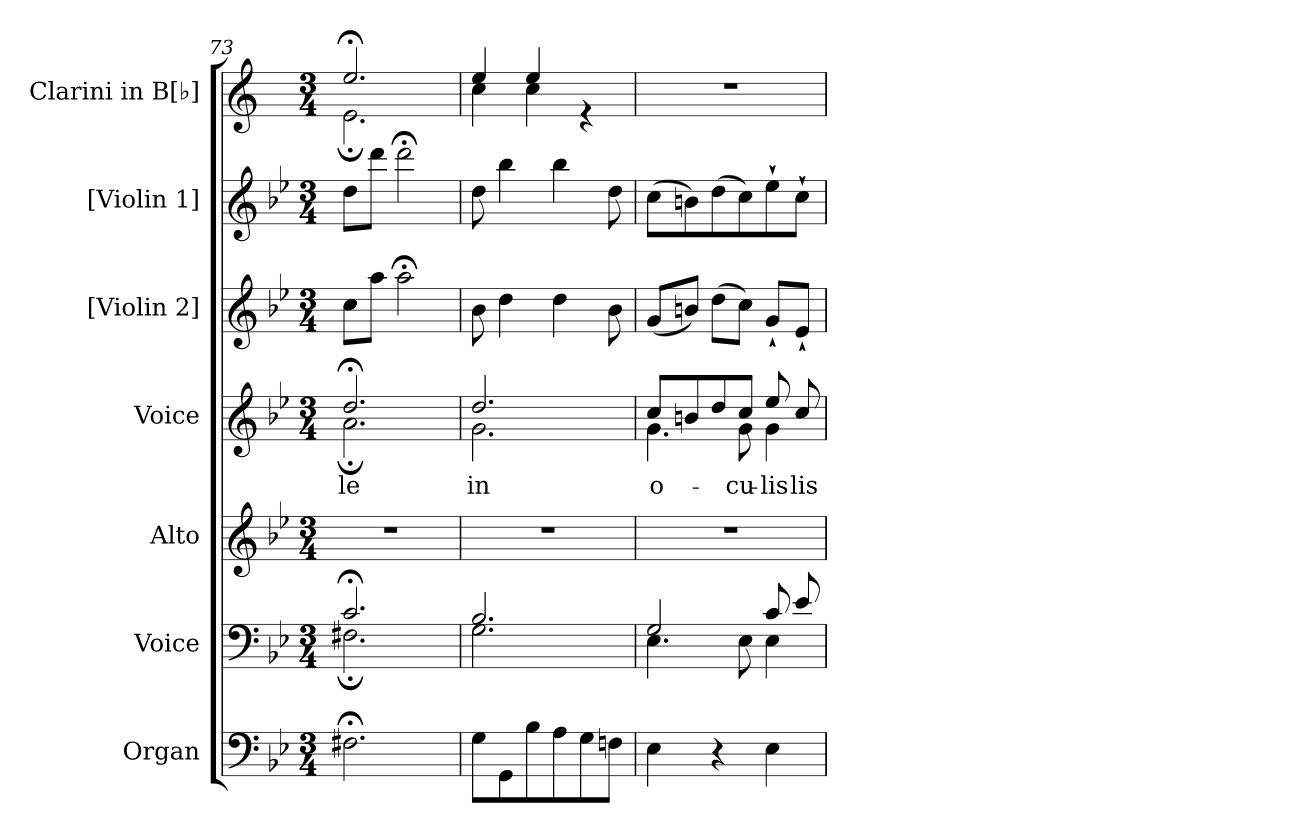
**kern	**kern	**kern	**kern	**text	**kern	**kern	**kern
*part7	*part6	*part5	*part4	*part4	*part3	*part2	*part1
*staff7	*staff6	*staff5	*staff4	*staff4	*staff3	*staff2	*staff1
*I"Organ	*I"Voice	*I"Alto	*I"Voice	*	*I"[Violin 2]	*I"[Violin 1]	*I"Clarini in B[♭]
*	*	*I'A	*	*	*I'Vln	*I'Vln	*
*clefF4	*clefF4	*clefG2	*clefG2	*	*clefG2	*clefG2	*clefG2
*	*	*	*	*	*	*	*ITrd1c2
*k[b-e-]	*k[b-e-]	*k[b-e-]	*k[b-e-]	*	*k[b-e-]	*k[b-e-]	*k[b-e-]
*M3/4	*M3/4	*M3/4	*M3/4	*	*M3/4	*M3/4	*M3/4
=73	=73	=73	=73	=73	=73	=73	=73
*	*^	*	*	*	*	*	*
!	!	!	!	!	!LO:LY:b	!	!	!
*	*	*	*	*^	*	*	*	*^
2.F#X;<\	2.c;</	2.F#X;\	2.r	2.dd;</	2.a;\	-le	8cc\L	8dd\L	2.dd;</	2.d;\
.	.	.	.	.	.	.	8aa\J	8ddd\J	.	.
.	.	.	.	.	.	.	2aa;<\	2ddd;<\	.	.
=74	=74	=74	=74	=74	=74	=74	=74	=74	=74	=74
!	!	!	!	!	!	!LO:LY:b	!	!	!	!
8G\L	2.B-/	2.G\	2.r	2.dd/	2.g\	in	8b-\	8dd\	4dd/	4b-\
8GG\	.	.	.	.	.	.	4dd\	4bb-\	.	.
8B-\	.	.	.	.	.	.	.	.	4dd/	4b-\
8A\	.	.	.	.	.	.	4dd\	4bb-\	.	.
8G\	.	.	.	.	.	.	.	.	4re	4ryy
8Fn\J	.	.	.	.	.	.	8b-\	8dd\	.	.
*	*	*	*	*	*	*	*	*	*v	*v
=75	=75	=75	=75	=75	=75	=75	=75	=75	=75
!	!	!	!	!	!	!LO:LY:b	!	!	!
!	!	!	!	!	!	!LO:LY:b	!	!	!
4E-\	2G/	4.E-\	2.r	8cc/L	4.g\	o-	(8g/L	(8cc\L	2.r
.	.	.	.	8bn/	.	.	8bn/J)	8bn\)	.
4r	.	.	.	8dd/	.	.	(8dd\L	(8dd\	.
!	!	!	!	!	!	!LO:LY:b	!	!	!
.	.	8E-\	.	8cc/J	8g\	-cu-	8cc\J)	8cc\)	.
!	!	!	!	!	!	!LO:LY:b	!	!	!
!	!	!	!	!	!	!LO:LY:b	!	!	!
4E-\	8c/	4E-\	.	8ee-/	4g\	-lis	8g`/L	8ee-`\	.
!	!	!	!	!	!	!LO:LY:b	!	!	!
.	8e-/	.	.	8cc/	.	-lis	8e-`/J	8cc`\J	.
*	*v	*v	*	*v	*v	*	*	*	*
=	=	=	=	=	=	=	=
*-	*-	*-	*-	*-	*-	*-	*-
